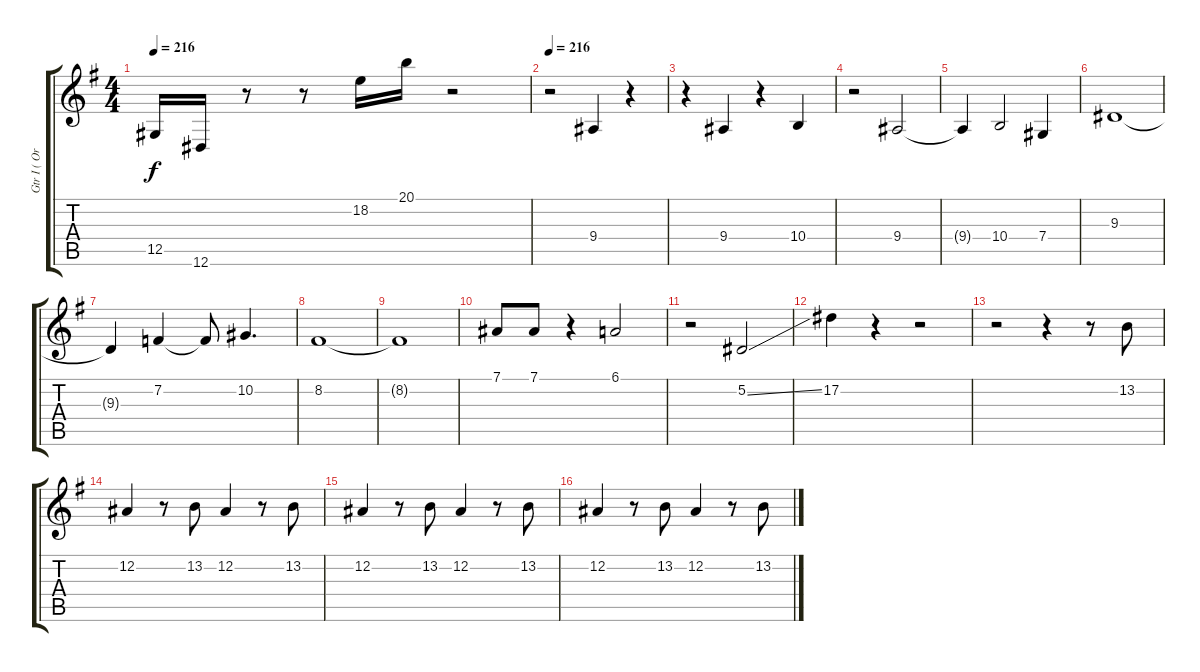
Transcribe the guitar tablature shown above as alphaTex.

\track ("Gtr I ( Orchestre )" "Gtr I ( Or") {instrument stringensemble1}
\staff {score tabs}
\tuning (Eb4 Bb3 Gb3 Db3 Ab2 Eb2) {hide}
\ts (4 4)
\tempo 216
\clef g2
\ks g
12.5.16{dy f} 12.6.16 r.8 r.8 18.2.16 20.1.16 r.2 |
\tempo 216
r.2 9.4.4 r.4 |
r.4 9.4.4 r.4 10.4.4 |
r.2 9.4.2 |
9.4{t}.4 10.4.2 7.4.4 |
9.3.1 |
9.3{t}.4 7.2.4 7.2{t}.8 10.2.4{d} |
8.2.1 |
8.2{t}.1 |
7.1.8 7.1.8 r.4 6.1.2 |
r.2 5.2{ss}.2 |
17.2.4 r.4 r.2 |
r.2 r.4 r.8 13.2.8 |
12.2.4 r.8 13.2.8 12.2.4 r.8 13.2.8 |
12.2.4 r.8 13.2.8 12.2.4 r.8 13.2.8 |
12.2.4 r.8 13.2.8 12.2.4 r.8 13.2.8
